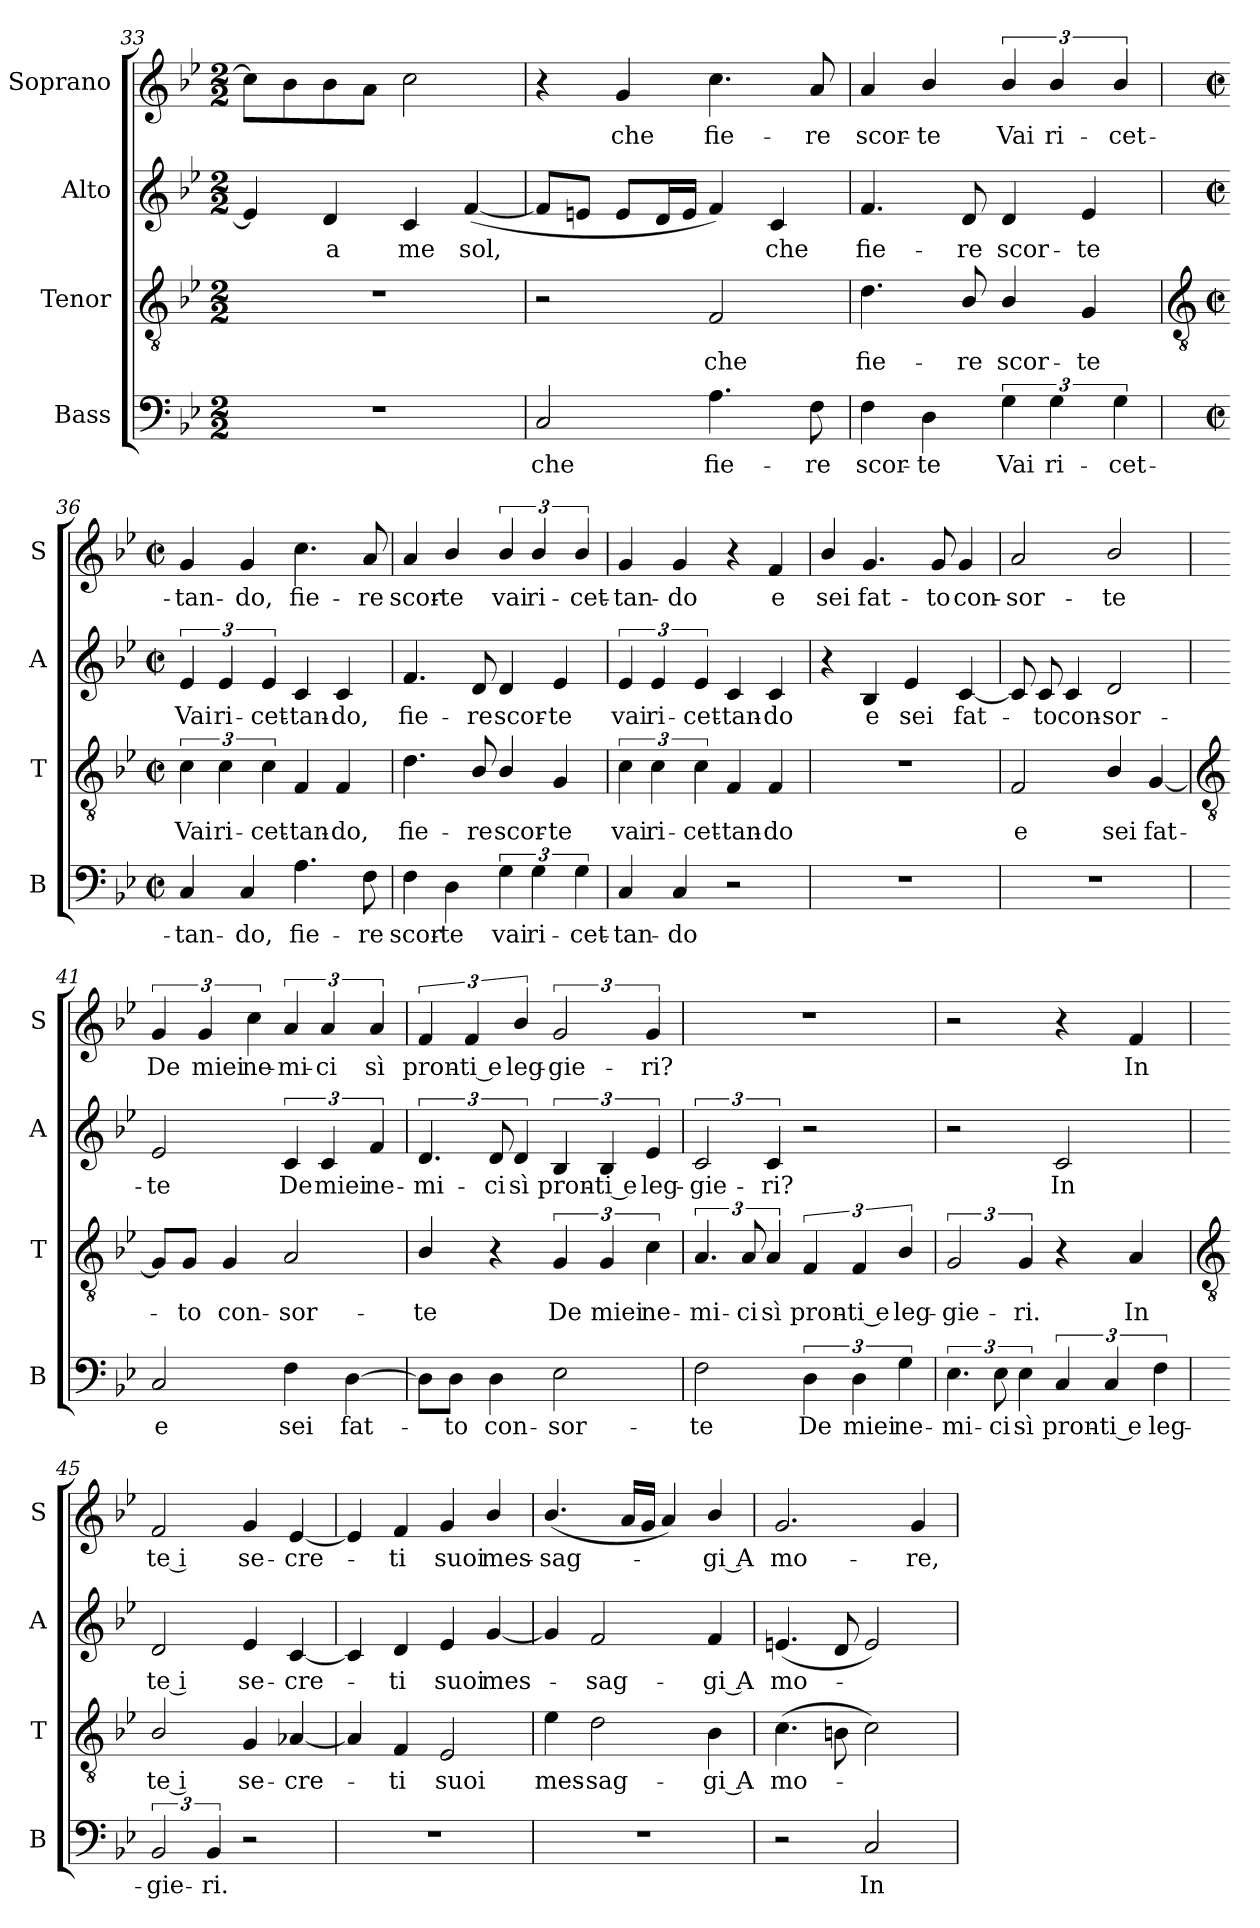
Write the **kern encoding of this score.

**kern	**text	**kern	**text	**kern	**text	**kern	**text
*part4	*part4	*part3	*part3	*part2	*part2	*part1	*part1
*staff4	*staff4	*staff3	*staff3	*staff2	*staff2	*staff1	*staff1
*I"Bass	*	*I"Tenor	*	*I"Alto	*	*I"Soprano	*
*I'B	*	*I'T	*	*I'A	*	*I'S	*
*clefF4	*	*clefGv2	*	*clefG2	*	*clefG2	*
*k[b-e-]	*	*k[b-e-]	*	*k[b-e-]	*	*k[b-e-]	*
*B-:	*	*B-:	*	*B-:	*	*B-:	*
*M2/2	*	*M2/2	*	*M2/2	*	*M2/2	*
=33	=33	=33	=33	=33	=33	=33	=33
1r	.	1r	.	4e-]	.	8ccL]	.
.	.	.	.	.	.	8b-	.
!	!	!	!	!	!LO:LY:b	!	!
.	.	.	.	4d	a	8b-	.
.	.	.	.	.	.	8aJ	.
!	!	!	!	!	!LO:LY:b	!	!
.	.	.	.	4c	me	2cc	.
!	!	!	!	!	!LO:LY:b	!	!
.	.	.	.	(<[4f	sol,	.	.
=34	=34	=34	=34	=34	=34	=34	=34
!	!LO:LY:b	!	!	!	!	!	!
2C	che	2r	.	8fL]	.	4r	.
.	.	.	.	8enJ	.	.	.
!	!	!	!	!	!	!	!LO:LY:b
.	.	.	.	8eL	.	4g	che
.	.	.	.	16dL	.	.	.
.	.	.	.	16eJJ	.	.	.
!	!LO:LY:b	!	!LO:LY:b	!	!	!	!LO:LY:b
4.A	fie-	2F	che	4f)	.	4.cc	fie-
!	!	!	!	!	!LO:LY:b	!	!
.	.	.	.	4c	che	.	.
!	!LO:LY:b	!	!	!	!	!	!LO:LY:b
8F	-re	.	.	.	.	8a	-re
=35	=35	=35	=35	=35	=35	=35	=35
!	!LO:LY:b	!	!LO:LY:b	!	!LO:LY:b	!	!LO:LY:b
4F	scor-	4.d	fie-	4.f	fie-	4a	scor-
!	!LO:LY:b	!	!	!	!	!	!LO:LY:b
4D	-te	.	.	.	.	4b-/	-te
!	!	!	!LO:LY:b	!	!LO:LY:b	!	!
.	.	8B-/	-re	8d	-re	.	.
!	!LO:LY:b	!	!LO:LY:b	!	!LO:LY:b	!	!LO:LY:b
6G	Vai	4B-/	scor-	4d	scor-	6b-/	Vai
!	!LO:LY:b	!	!	!	!	!	!LO:LY:b
6G	ri-	.	.	.	.	6b-/	ri-
!	!	!	!LO:LY:b	!	!LO:LY:b	!	!
.	.	4G	-te	4e-	-te	.	.
!	!LO:LY:b	!	!	!	!	!	!LO:LY:b
6G	-cet-	.	.	.	.	6b-/	-cet-
!!LO:LB:g=z
=36	=36	=36	=36	=36	=36	=36	=36
*	*	*clefGv2	*	*	*	*	*
*M2/2	*	*M2/2	*	*M2/2	*	*M2/2	*
*met(c|)	*	*met(c|)	*	*met(c|)	*	*met(c|)	*
!	!LO:LY:b	!	!LO:LY:b	!	!LO:LY:b	!	!LO:LY:b
4C	-tan-	6c	Vai	6e-	Vai	4g	-tan-
!	!	!	!LO:LY:b	!	!LO:LY:b	!	!
.	.	6c	ri-	6e-	ri-	.	.
!	!LO:LY:b	!	!	!	!	!	!LO:LY:b
4C	-do,	.	.	.	.	4g	-do,
!	!	!	!LO:LY:b	!	!LO:LY:b	!	!
.	.	6c	-cet-	6e-	-cet-	.	.
!	!LO:LY:b	!	!LO:LY:b	!	!LO:LY:b	!	!LO:LY:b
4.A	fie-	4F	-tan-	4c	-tan-	4.cc	fie-
!	!	!	!LO:LY:b	!	!LO:LY:b	!	!
.	.	4F	-do,	4c	-do,	.	.
!	!LO:LY:b	!	!	!	!	!	!LO:LY:b
8F	-re	.	.	.	.	8a	-re
=37	=37	=37	=37	=37	=37	=37	=37
!	!LO:LY:b	!	!LO:LY:b	!	!LO:LY:b	!	!LO:LY:b
4F	scor-	4.d	fie-	4.f	fie-	4a	scor-
!	!LO:LY:b	!	!	!	!	!	!LO:LY:b
4D	-te	.	.	.	.	4b-/	-te
!	!	!	!LO:LY:b	!	!LO:LY:b	!	!
.	.	8B-/	-re	8d	-re	.	.
!	!LO:LY:b	!	!LO:LY:b	!	!LO:LY:b	!	!LO:LY:b
6G	vai	4B-/	scor-	4d	scor-	6b-/	vai
!	!LO:LY:b	!	!	!	!	!	!LO:LY:b
6G	ri-	.	.	.	.	6b-/	ri-
!	!	!	!LO:LY:b	!	!LO:LY:b	!	!
.	.	4G	-te	4e-	-te	.	.
!	!LO:LY:b	!	!	!	!	!	!LO:LY:b
6G	-cet-	.	.	.	.	6b-/	-cet-
=38	=38	=38	=38	=38	=38	=38	=38
!	!LO:LY:b	!	!LO:LY:b	!	!LO:LY:b	!	!LO:LY:b
4C	-tan-	6c	vai	6e-	vai	4g	-tan-
!	!	!	!LO:LY:b	!	!LO:LY:b	!	!
.	.	6c	ri-	6e-	ri-	.	.
!	!LO:LY:b	!	!	!	!	!	!LO:LY:b
4C	-do	.	.	.	.	4g	-do
!	!	!	!LO:LY:b	!	!LO:LY:b	!	!
.	.	6c	-cet-	6e-	-cet-	.	.
!	!	!	!LO:LY:b	!	!LO:LY:b	!	!
2r	.	4F	-tan-	4c	-tan-	4r	.
!	!	!	!LO:LY:b	!	!LO:LY:b	!	!LO:LY:b
.	.	4F	-do	4c	-do	4f	e
=39	=39	=39	=39	=39	=39	=39	=39
!	!	!	!	!	!	!	!LO:LY:b
1r	.	1r	.	4r	.	4b-/	sei
!	!	!	!	!	!LO:LY:b	!	!LO:LY:b
.	.	.	.	4B-	e	4.g	fat-
!	!	!	!	!	!LO:LY:b	!	!
.	.	.	.	4e-	sei	.	.
!	!	!	!	!	!	!	!LO:LY:b
.	.	.	.	.	.	8g	-to
!	!	!	!	!	!LO:LY:b	!	!LO:LY:b
.	.	.	.	[4c	fat-	4g	con-
=40	=40	=40	=40	=40	=40	=40	=40
!	!	!	!LO:LY:b	!	!	!	!LO:LY:b
1r	.	2F	e	8c]	.	2a	-sor-
!	!	!	!	!	!LO:LY:b	!	!
.	.	.	.	8c	to	.	.
!	!	!	!	!	!LO:LY:b	!	!
.	.	.	.	4c	con-	.	.
!	!	!	!LO:LY:b	!	!LO:LY:b	!	!LO:LY:b
.	.	4B-/	sei	2d	-sor-	2b-/	-te
!	!	!	!LO:LY:b	!	!	!	!
.	.	[4G	fat-	.	.	.	.
!!LO:LB:g=z
=41	=41	=41	=41	=41	=41	=41	=41
*	*	*clefGv2	*	*	*	*	*
!	!LO:LY:b	!	!	!	!LO:LY:b	!	!LO:LY:b
2C	e	8G/L]	.	2e-	-te	6g	De
!	!	!	!LO:LY:b	!	!	!	!
.	.	8G/J	to	.	.	.	.
!	!	!	!	!	!	!	!LO:LY:b
.	.	.	.	.	.	6g	miei
!	!	!	!LO:LY:b	!	!	!	!
.	.	4G	con-	.	.	.	.
!	!	!	!	!	!	!	!LO:LY:b
.	.	.	.	.	.	6cc	ne-
!	!LO:LY:b	!	!LO:LY:b	!	!LO:LY:b	!	!LO:LY:b
4F	sei	2A	-sor-	6c	De	6a	-mi-
!	!	!	!	!	!LO:LY:b	!	!LO:LY:b
.	.	.	.	6c	miei	6a	-ci
!	!LO:LY:b	!	!	!	!	!	!
[4D	fat-	.	.	.	.	.	.
!	!	!	!	!	!LO:LY:b	!	!LO:LY:b
.	.	.	.	6f	ne-	6a	sì
=42	=42	=42	=42	=42	=42	=42	=42
!	!	!	!LO:LY:b	!	!LO:LY:b	!	!LO:LY:b
8D\L]	.	4B-/	-te	6.d	-mi-	6f	pron-
!	!LO:LY:b	!	!	!	!	!	!
8D\J	to	.	.	.	.	.	.
!	!	!	!	!	!	!	!LO:LY:b
.	.	.	.	.	.	6f	-ti e
!	!LO:LY:b	!	!	!	!LO:LY:b	!	!
4D	con-	4r	.	12d	-ci	.	.
!	!	!	!	!	!LO:LY:b	!	!LO:LY:b
.	.	.	.	6d	sì	6b-/	leg-
!	!LO:LY:b	!	!LO:LY:b	!	!LO:LY:b	!	!LO:LY:b
2E-	-sor-	6G	De	6B-	pron-	3g	-gie-
!	!	!	!LO:LY:b	!	!LO:LY:b	!	!
.	.	6G	miei	6B-	-ti e	.	.
!	!	!	!LO:LY:b	!	!LO:LY:b	!	!LO:LY:b
.	.	6c	ne-	6e-	leg-	6g	-ri?
=43	=43	=43	=43	=43	=43	=43	=43
!	!LO:LY:b	!	!LO:LY:b	!	!LO:LY:b	!	!
2F	-te	6.A	-mi-	3c	-gie-	1r	.
!	!	!	!LO:LY:b	!	!	!	!
.	.	12A	-ci	.	.	.	.
!	!	!	!LO:LY:b	!	!LO:LY:b	!	!
.	.	6A	sì	6c	-ri?	.	.
!	!LO:LY:b	!	!LO:LY:b	!	!	!	!
6D	De	6F	pron-	2r	.	.	.
!	!LO:LY:b	!	!LO:LY:b	!	!	!	!
6D	miei	6F	-ti e	.	.	.	.
!	!LO:LY:b	!	!LO:LY:b	!	!	!	!
6G	ne-	6B-/	leg-	.	.	.	.
=44	=44	=44	=44	=44	=44	=44	=44
!	!LO:LY:b	!	!LO:LY:b	!	!	!	!
6.E-	-mi-	3G	-gie-	2r	.	2r	.
!	!LO:LY:b	!	!	!	!	!	!
12E-	-ci	.	.	.	.	.	.
!	!LO:LY:b	!	!LO:LY:b	!	!	!	!
6E-	sì	6G	-ri.	.	.	.	.
!	!LO:LY:b	!	!	!	!LO:LY:b	!	!
6C	pron-	4r	.	2c	In	4r	.
!	!LO:LY:b	!	!	!	!	!	!
6C	-ti e	.	.	.	.	.	.
!	!	!	!LO:LY:b	!	!	!	!LO:LY:b
.	.	4A	In	.	.	4f	In
!	!LO:LY:b	!	!	!	!	!	!
6F	leg-	.	.	.	.	.	.
!!LO:LB:g=z
=45	=45	=45	=45	=45	=45	=45	=45
*	*	*clefGv2	*	*	*	*	*
!	!LO:LY:b	!	!LO:LY:b	!	!LO:LY:b	!	!LO:LY:b
3BB-	-gie-	2B-/	te i	2d	te i	2f	te i
!	!LO:LY:b	!	!	!	!	!	!
6BB-	-ri.	.	.	.	.	.	.
!	!	!	!LO:LY:b	!	!LO:LY:b	!	!LO:LY:b
2r	.	4G	se-	4e-	se-	4g	se-
!	!	!	!LO:LY:b	!	!LO:LY:b	!	!LO:LY:b
.	.	[4A-X	-cre-	[4c	-cre-	[4e-	-cre-
=46	=46	=46	=46	=46	=46	=46	=46
1r	.	4A-]	.	4c]	.	4e-]	.
!	!	!	!LO:LY:b	!	!LO:LY:b	!	!LO:LY:b
.	.	4F	ti	4d	ti	4f	ti
!	!	!	!LO:LY:b	!	!LO:LY:b	!	!LO:LY:b
.	.	2E-	suoi	4e-	suoi	4g	suoi
!	!	!	!	!	!LO:LY:b	!	!LO:LY:b
.	.	.	.	[4g	mes-	4b-/	mes-
=47	=47	=47	=47	=47	=47	=47	=47
!	!	!	!LO:LY:b	!	!	!	!LO:LY:b
1r	.	4e-	mes-	4g]	.	(<4.b-/	-sag-
!	!	!	!LO:LY:b	!	!LO:LY:b	!	!
.	.	2d	-sag-	2f	sag-	.	.
.	.	.	.	.	.	16aLL	.
.	.	.	.	.	.	16gJJ	.
.	.	.	.	.	.	4a)	.
!	!	!	!LO:LY:b	!	!LO:LY:b	!	!LO:LY:b
.	.	4B-	-gi A	4f	-gi A	4b-/	gi A
=48	=48	=48	=48	=48	=48	=48	=48
!	!	!	!LO:LY:b	!	!LO:LY:b	!	!LO:LY:b
2r	.	(>4.c	mo-	(<4.en	mo-	2.g	mo-
.	.	8Bn	.	8d	.	.	.
!	!LO:LY:b	!	!	!	!	!	!
2C	In	2c)	.	2e)	.	.	.
!	!	!	!	!	!	!	!LO:LY:b
.	.	.	.	.	.	4g	-re,
=	=	=	=	=	=	=	=
*-	*-	*-	*-	*-	*-	*-	*-
